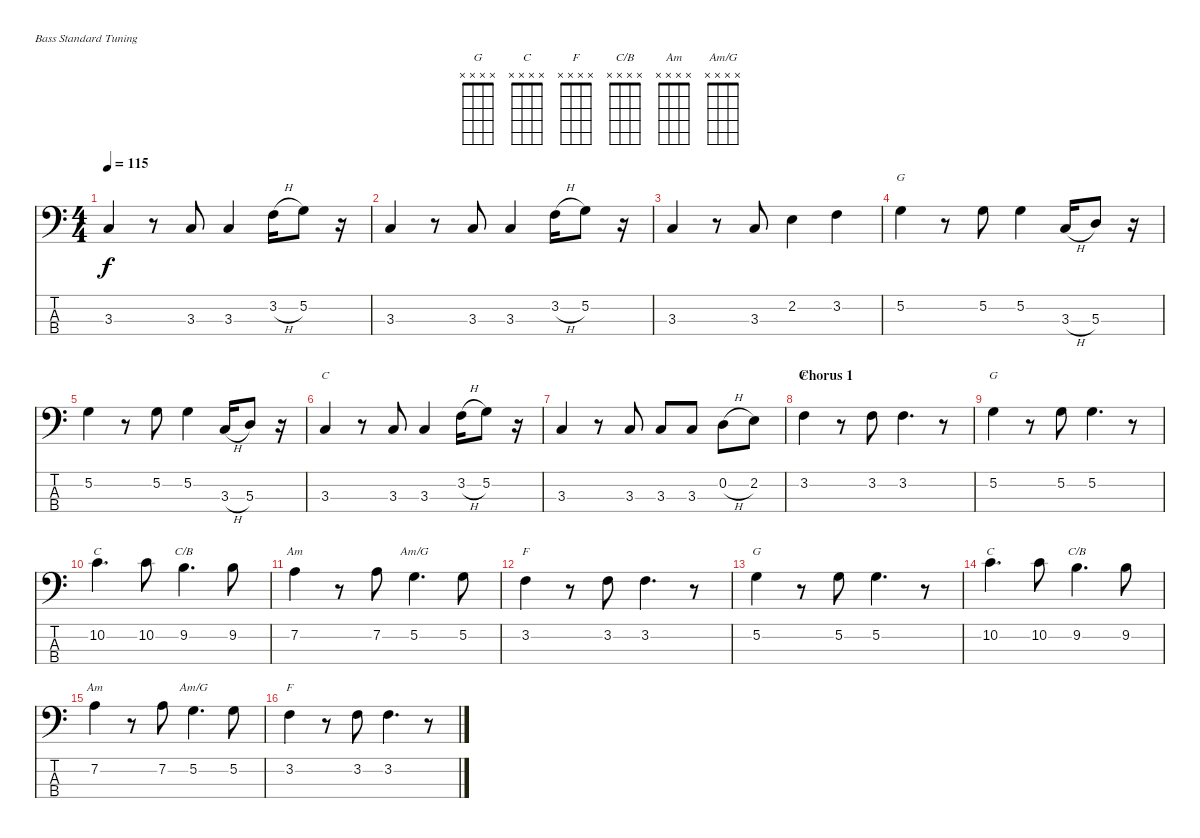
\defaultSystemsLayout 4
\bracketExtendMode nobrackets
\singleTrackTrackNamePolicy hidden
\multiTrackTrackNamePolicy hidden
\firstSystemTrackNameOrientation horizontal
\otherSystemsTrackNameOrientation horizontal
\track ("Bass" "Bass") {instrument electricbassfinger}
\staff {score tabs}
\tuning (G2 D2 A1 E1)
\chord ("G" x x x x)
\chord ("C" x x x x)
\chord ("F" x x x x)
\chord ("C/B" x x x x)
\chord ("Am" x x x x)
\chord ("Am/G" x x x x)
\ts (4 4)
\tempo 115
\clef f4
\ks c
3.3.4{dy f} r.8 3.3.8 3.3.4 3.2{h}.16 5.2.8 r.16 |
3.3.4 r.8 3.3.8 3.3.4 3.2{h}.16 5.2.8 r.16 |
3.3.4 r.8 3.3.8 2.2.4 3.2.4 |
5.2.4{ch "G"} r.8 5.2.8 5.2.4 3.3{h}.16 5.3.8 r.16 |
5.2.4 r.8 5.2.8 5.2.4 3.3{h}.16 5.3.8 r.16 |
3.3.4{ch "C"} r.8 3.3.8 3.3.4 3.2{h}.16 5.2.8 r.16 |
3.3.4 r.8 3.3.8 3.3.8 3.3.8 0.2{h}.8 2.2.8 |
\section ("" "Chorus 1")
3.2.4{ch "F"} r.8 3.2.8 3.2.4{d} r.8 |
5.2.4{ch "G"} r.8 5.2.8 5.2.4{d} r.8 |
10.2.4{d ch "C"} 10.2.8 9.2.4{d ch "C/B"} 9.2.8 |
7.2.4{ch "Am"} r.8 7.2.8 5.2.4{d ch "Am/G"} 5.2.8 |
3.2.4{ch "F"} r.8 3.2.8 3.2.4{d} r.8 |
5.2.4{ch "G"} r.8 5.2.8 5.2.4{d} r.8 |
10.2.4{d ch "C"} 10.2.8 9.2.4{d ch "C/B"} 9.2.8 |
7.2.4{ch "Am"} r.8 7.2.8 5.2.4{d ch "Am/G"} 5.2.8 |
3.2.4{ch "F"} r.8 3.2.8 3.2.4{d} r.8
